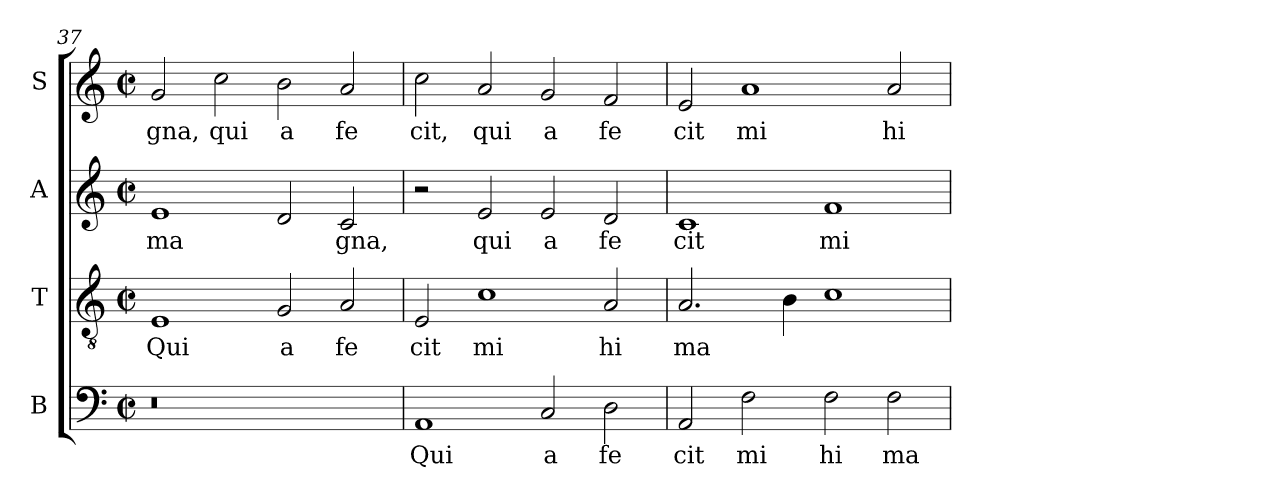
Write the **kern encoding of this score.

**kern	**text	**kern	**text	**kern	**text	**kern	**text
*part4	*part4	*part3	*part3	*part2	*part2	*part1	*part1
*staff4	*staff4	*staff3	*staff3	*staff2	*staff2	*staff1	*staff1
*I"B	*	*I"T	*	*I"A	*	*I"S	*
*I'B	*	*I'T	*	*I'A	*	*I'S	*
*clefF4	*	*clefGv2	*	*clefG2	*	*clefG2	*
*k[]	*	*k[]	*	*k[]	*	*k[]	*
*C:	*	*C:	*	*C:	*	*C:	*
*M2/2	*	*M2/2	*	*M2/2	*	*M2/2	*
*met(c|)	*	*met(c|)	*	*met(c|)	*	*met(c|)	*
=37	=37	=37	=37	=37	=37	=37	=37
!	!	!	!LO:LY:b:cj	!	!LO:LY:b:cj	!	!LO:LY:b:cj
0r	.	1E	Qui	1e	ma	2g/	gna,
!	!	!	!	!	!	!	!LO:LY:b:cj
.	.	.	.	.	.	2cc\	qui
!	!	!	!LO:LY:b:cj	!	!LO:LY:b:cj	!	!LO:LY:b:cj
.	.	2G/	a	2d/	.	2b\	a
!	!	!	!LO:LY:b:cj	!	!LO:LY:b:cj	!	!LO:LY:b:cj
.	.	2A/	fe	2c/	gna,	2a/	fe
=38	=38	=38	=38	=38	=38	=38	=38
!	!LO:LY:b:cj	!	!LO:LY:b:cj	!	!	!	!LO:LY:b:cj
1AA	Qui	2E/	cit	2r	.	2cc\	cit,
!	!	!	!LO:LY:b:cj	!	!LO:LY:b:cj	!	!LO:LY:b:cj
.	.	1c	mi	2e/	qui	2a/	qui
!	!LO:LY:b:cj	!	!	!	!LO:LY:b:cj	!	!LO:LY:b:cj
2C/	a	.	.	2e/	a	2g/	a
!	!LO:LY:b:cj	!	!LO:LY:b:cj	!	!LO:LY:b:cj	!	!LO:LY:b:cj
2D\	fe	2A/	hi	2d/	fe	2f/	fe
!!LO:LB:g=z
=39	=39	=39	=39	=39	=39	=39	=39
!	!LO:LY:b:cj	!	!LO:LY:b:cj	!	!LO:LY:b:cj	!	!LO:LY:b:cj
2AA/	cit	2.A/	ma	1c	cit	2e/	cit
!	!LO:LY:b:cj	!	!	!	!	!	!LO:LY:b:cj
2F\	mi	.	.	.	.	1a	mi
!	!	!	!LO:LY:b:cj	!	!	!	!
.	.	4B\	.	.	.	.	.
!	!LO:LY:b:cj	!	!LO:LY:b:cj	!	!LO:LY:b:cj	!	!
2F\	hi	1c	.	1f	mi	.	.
!	!LO:LY:b:cj	!	!	!	!	!	!LO:LY:b:cj
2F\	ma	.	.	.	.	2a/	hi
=	=	=	=	=	=	=	=
*-	*-	*-	*-	*-	*-	*-	*-
